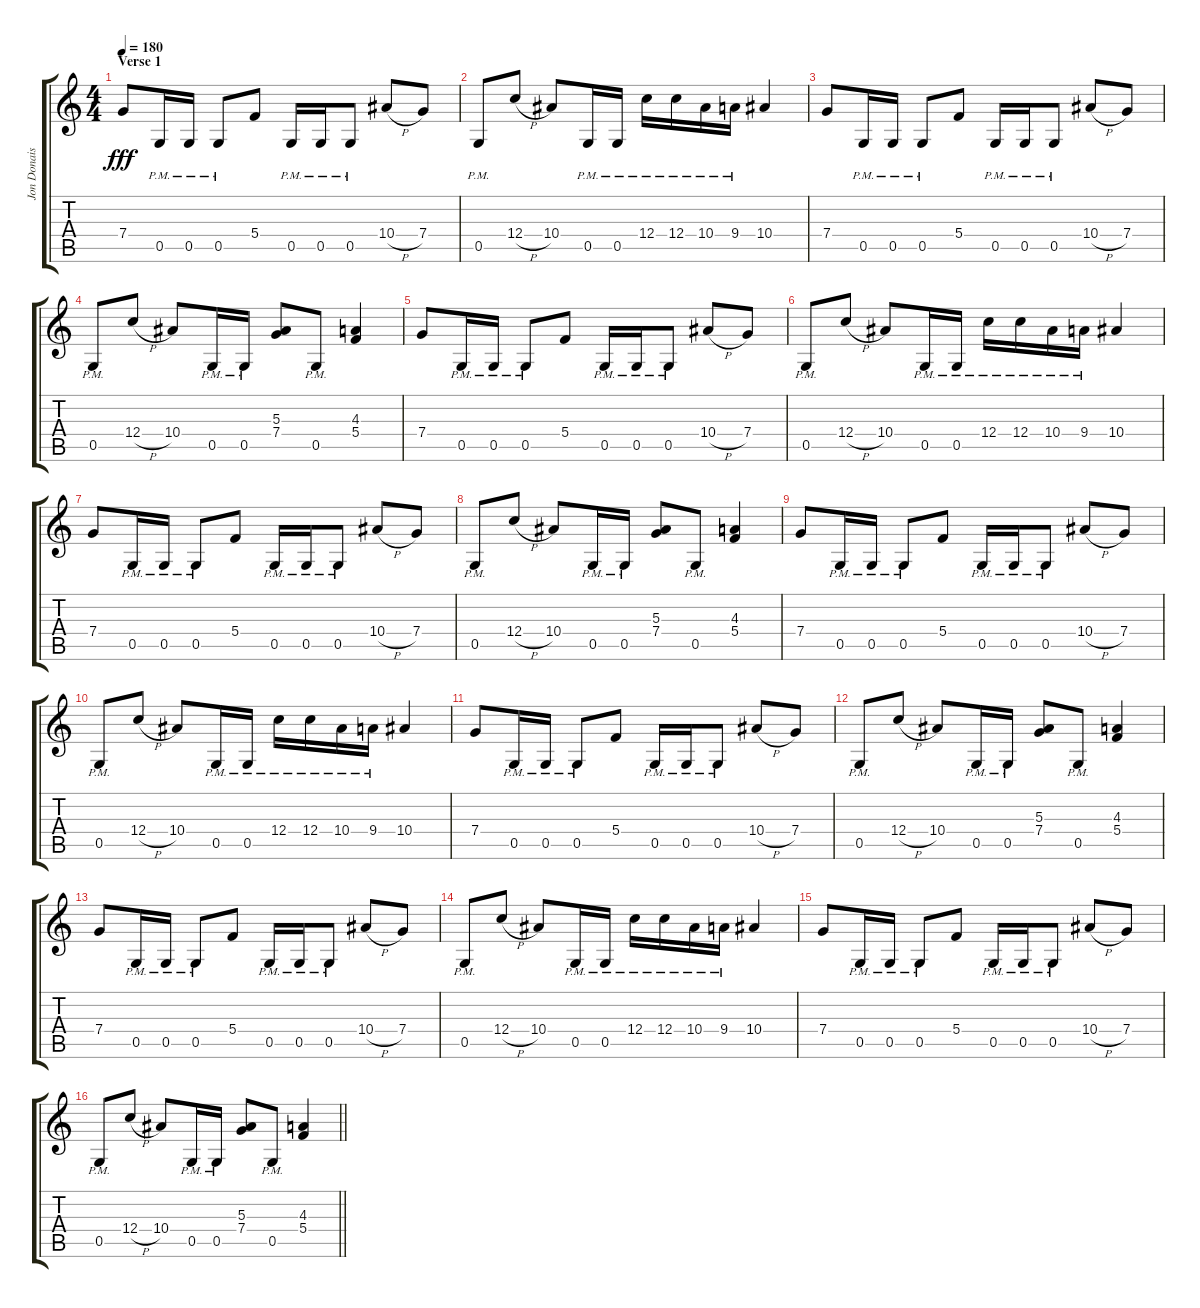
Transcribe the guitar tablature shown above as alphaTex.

\track ("Jon Donais" "Jon Donais") {instrument distortionguitar}
\staff {score tabs}
\tuning (D4 A3 F3 C3 G2 D2) {hide}
\ts (4 4)
\section ("" "Verse 1")
\tempo 180
\clef g2
\ks c
7.4.8{dy fff} 0.5{pm}.16 0.5{pm}.16 0.5{pm}.8 5.4.8 0.5{pm}.16 0.5{pm}.16 0.5{pm}.8 10.4{h}.8 7.4.8 |
0.5{pm}.8 12.4{h}.8 10.4.8 0.5{pm}.16 0.5{pm}.16 12.4{pm}.16 12.4{pm}.16 10.4{pm}.16 9.4{pm}.16 10.4.4 |
7.4.8 0.5{pm}.16 0.5{pm}.16 0.5{pm}.8 5.4.8 0.5{pm}.16 0.5{pm}.16 0.5{pm}.8 10.4{h}.8 7.4.8 |
0.5{pm}.8 12.4{h}.8 10.4.8 0.5{pm}.16 0.5{pm}.16 (5.3 7.4).8 0.5{pm}.8 (4.3 5.4).4 |
7.4.8 0.5{pm}.16 0.5{pm}.16 0.5{pm}.8 5.4.8 0.5{pm}.16 0.5{pm}.16 0.5{pm}.8 10.4{h}.8 7.4.8 |
0.5{pm}.8 12.4{h}.8 10.4.8 0.5{pm}.16 0.5{pm}.16 12.4{pm}.16 12.4{pm}.16 10.4{pm}.16 9.4{pm}.16 10.4.4 |
7.4.8 0.5{pm}.16 0.5{pm}.16 0.5{pm}.8 5.4.8 0.5{pm}.16 0.5{pm}.16 0.5{pm}.8 10.4{h}.8 7.4.8 |
0.5{pm}.8 12.4{h}.8 10.4.8 0.5{pm}.16 0.5{pm}.16 (5.3 7.4).8 0.5{pm}.8 (4.3 5.4).4 |
7.4.8 0.5{pm}.16 0.5{pm}.16 0.5{pm}.8 5.4.8 0.5{pm}.16 0.5{pm}.16 0.5{pm}.8 10.4{h}.8 7.4.8 |
0.5{pm}.8 12.4{h}.8 10.4.8 0.5{pm}.16 0.5{pm}.16 12.4{pm}.16 12.4{pm}.16 10.4{pm}.16 9.4{pm}.16 10.4.4 |
7.4.8 0.5{pm}.16 0.5{pm}.16 0.5{pm}.8 5.4.8 0.5{pm}.16 0.5{pm}.16 0.5{pm}.8 10.4{h}.8 7.4.8 |
0.5{pm}.8 12.4{h}.8 10.4.8 0.5{pm}.16 0.5{pm}.16 (5.3 7.4).8 0.5{pm}.8 (4.3 5.4).4 |
7.4.8 0.5{pm}.16 0.5{pm}.16 0.5{pm}.8 5.4.8 0.5{pm}.16 0.5{pm}.16 0.5{pm}.8 10.4{h}.8 7.4.8 |
0.5{pm}.8 12.4{h}.8 10.4.8 0.5{pm}.16 0.5{pm}.16 12.4{pm}.16 12.4{pm}.16 10.4{pm}.16 9.4{pm}.16 10.4.4 |
7.4.8 0.5{pm}.16 0.5{pm}.16 0.5{pm}.8 5.4.8 0.5{pm}.16 0.5{pm}.16 0.5{pm}.8 10.4{h}.8 7.4.8 |
\barLineRight lightlight
0.5{pm}.8 12.4{h}.8 10.4.8 0.5{pm}.16 0.5{pm}.16 (5.3 7.4).8 0.5{pm}.8 (4.3 5.4).4
